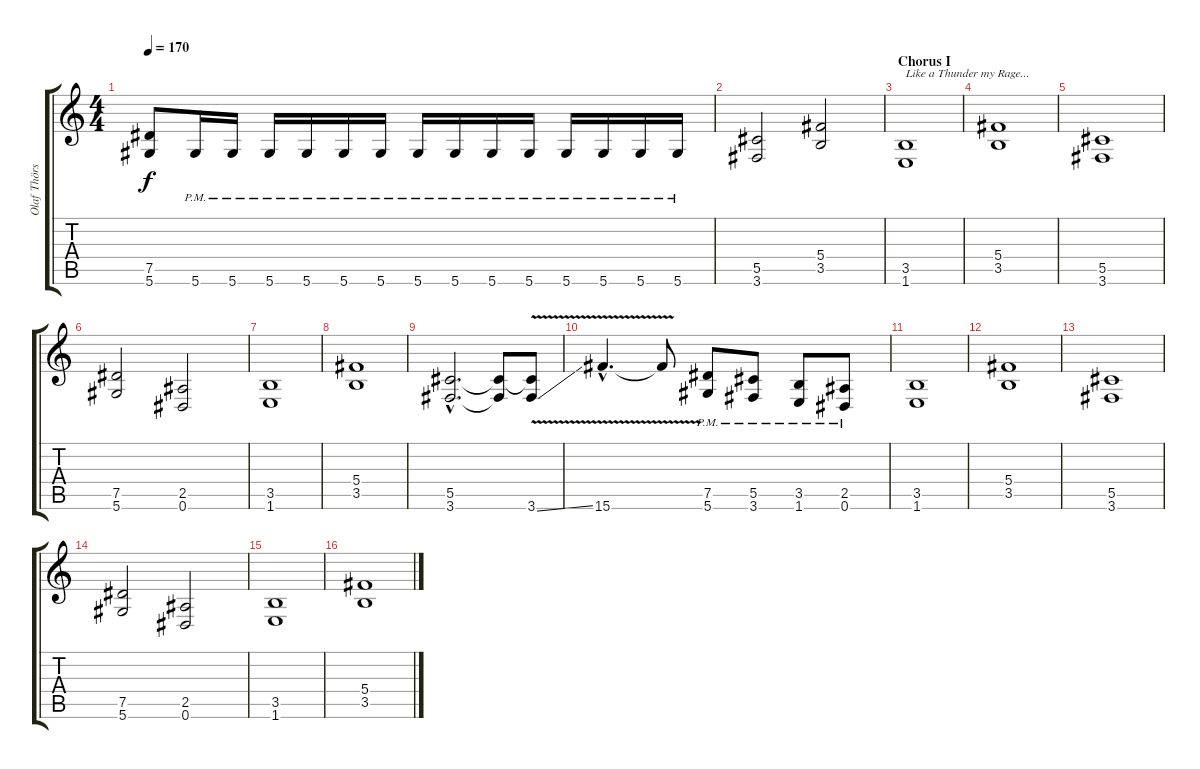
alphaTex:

\track ("Olaf Thörsen" "Olaf Thörs") {instrument distortionguitar}
\staff {score tabs}
\tuning (Eb4 Bb3 Gb3 Db3 Ab2 Eb2) {hide}
\ts (4 4)
\tempo 170
\clef g2
\ks c
(7.5 5.6).8{dy f} 5.6{pm}.16 5.6{pm}.16 5.6{pm}.16 5.6{pm}.16 5.6{pm}.16 5.6{pm}.16 5.6{pm}.16 5.6{pm}.16 5.6{pm}.16 5.6{pm}.16 5.6{pm}.16 5.6{pm}.16 5.6{pm}.16 5.6{pm}.16 |
(5.5 3.6).2 (5.4 3.5).2 |
\section ("" "Chorus I")
(3.5 1.6).1{txt "Like a Thunder my Rage..."} |
(5.4 3.5).1 |
(5.5 3.6).1 |
(7.5 5.6).2 (2.5 0.6).2 |
(3.5 1.6).1 |
(5.4 3.5).1 |
(5.5{hac} 3.6{hac}).2{d} (5.5{t} 3.6{t}).8 (5.5{v t} 3.6{v ss}).8 |
15.6{v hac}.4{d} 15.6{t}.8 (7.5{pm} 5.6{pm}).8 (5.5{pm} 3.6{pm}).8 (3.5{pm} 1.6{pm}).8 (2.5{pm} 0.6{pm}).8 |
(3.5 1.6).1 |
(5.4 3.5).1 |
(5.5 3.6).1 |
(7.5 5.6).2 (2.5 0.6).2 |
(3.5 1.6).1 |
(5.4 3.5).1
